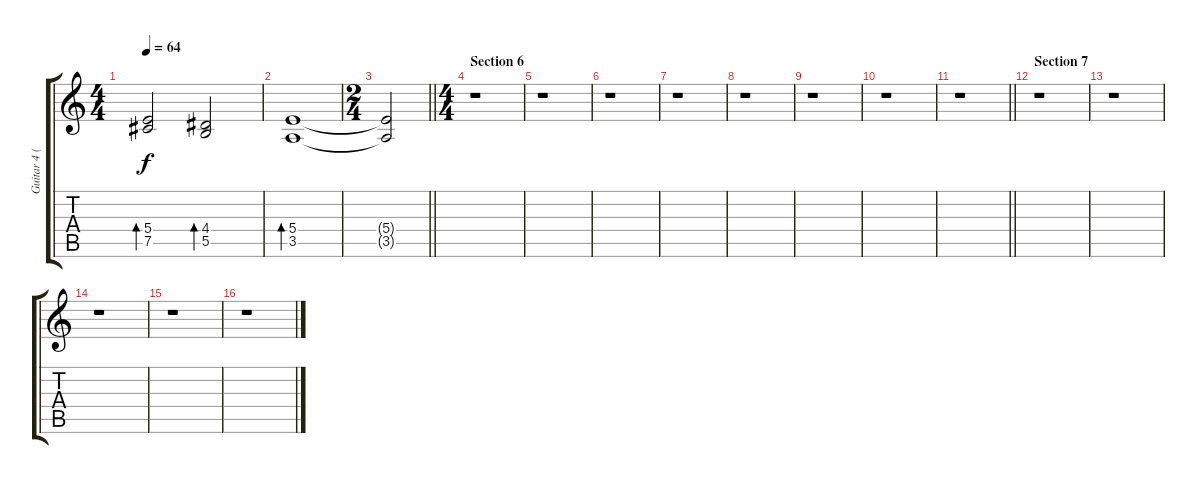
\track ("Guitar 4 (Clean)" "Guitar 4 (") {instrument electricguitarjazz}
\staff {score tabs}
\tuning (Db4 Ab3 E3 B2 Gb2 Db2) {hide}
\ts (4 4)
\tempo 64
\clef g2
\ks c
(5.4 7.5).2{bd 60 dy f} (4.4 5.5).2{bd 60} |
(5.4 3.5).1{bd 60} |
\ts (2 4)
\barLineRight lightlight
(5.4{t} 3.5{t}).2 |
\ts (4 4)
\section ("" "Section 6")
r.1 |
r.1 |
r.1 |
r.1 |
r.1 |
r.1 |
r.1 |
\barLineRight lightlight
r.1 |
\section ("" "Section 7")
r.1 |
r.1 |
r.1 |
r.1 |
r.1
